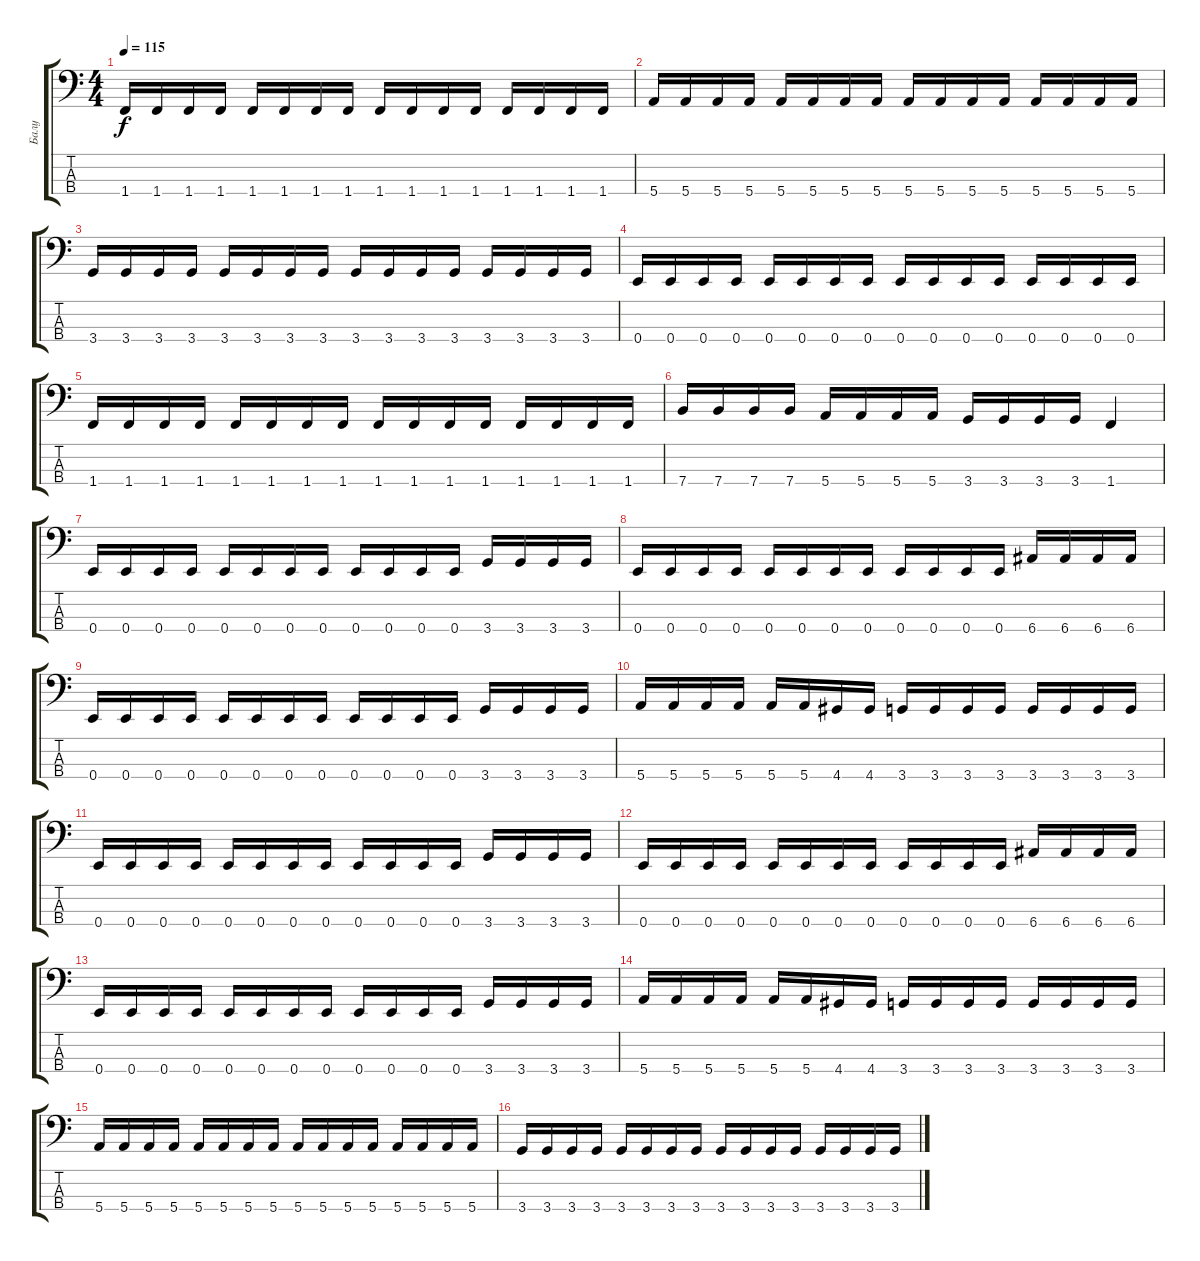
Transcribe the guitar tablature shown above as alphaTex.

\track ("Балу" "Балу") {instrument acousticguitarnylon}
\staff {score tabs}
\tuning (G2 D2 A1 E1) {hide}
\ts (4 4)
\tempo 115
\clef f4
\ks c
1.4.16{dy f} 1.4.16 1.4.16 1.4.16 1.4.16 1.4.16 1.4.16 1.4.16 1.4.16 1.4.16 1.4.16 1.4.16 1.4.16 1.4.16 1.4.16 1.4.16 |
5.4.16 5.4.16 5.4.16 5.4.16 5.4.16 5.4.16 5.4.16 5.4.16 5.4.16 5.4.16 5.4.16 5.4.16 5.4.16 5.4.16 5.4.16 5.4.16 |
3.4.16 3.4.16 3.4.16 3.4.16 3.4.16 3.4.16 3.4.16 3.4.16 3.4.16 3.4.16 3.4.16 3.4.16 3.4.16 3.4.16 3.4.16 3.4.16 |
0.4.16 0.4.16 0.4.16 0.4.16 0.4.16 0.4.16 0.4.16 0.4.16 0.4.16 0.4.16 0.4.16 0.4.16 0.4.16 0.4.16 0.4.16 0.4.16 |
1.4.16 1.4.16 1.4.16 1.4.16 1.4.16 1.4.16 1.4.16 1.4.16 1.4.16 1.4.16 1.4.16 1.4.16 1.4.16 1.4.16 1.4.16 1.4.16 |
7.4.16 7.4.16 7.4.16 7.4.16 5.4.16 5.4.16 5.4.16 5.4.16 3.4.16 3.4.16 3.4.16 3.4.16 1.4.4 |
0.4.16 0.4.16 0.4.16 0.4.16 0.4.16 0.4.16 0.4.16 0.4.16 0.4.16 0.4.16 0.4.16 0.4.16 3.4.16 3.4.16 3.4.16 3.4.16 |
0.4.16 0.4.16 0.4.16 0.4.16 0.4.16 0.4.16 0.4.16 0.4.16 0.4.16 0.4.16 0.4.16 0.4.16 6.4.16 6.4.16 6.4.16 6.4.16 |
0.4.16 0.4.16 0.4.16 0.4.16 0.4.16 0.4.16 0.4.16 0.4.16 0.4.16 0.4.16 0.4.16 0.4.16 3.4.16 3.4.16 3.4.16 3.4.16 |
5.4.16 5.4.16 5.4.16 5.4.16 5.4.16 5.4.16 4.4.16 4.4.16 3.4.16 3.4.16 3.4.16 3.4.16 3.4.16 3.4.16 3.4.16 3.4.16 |
0.4.16 0.4.16 0.4.16 0.4.16 0.4.16 0.4.16 0.4.16 0.4.16 0.4.16 0.4.16 0.4.16 0.4.16 3.4.16 3.4.16 3.4.16 3.4.16 |
0.4.16 0.4.16 0.4.16 0.4.16 0.4.16 0.4.16 0.4.16 0.4.16 0.4.16 0.4.16 0.4.16 0.4.16 6.4.16 6.4.16 6.4.16 6.4.16 |
0.4.16 0.4.16 0.4.16 0.4.16 0.4.16 0.4.16 0.4.16 0.4.16 0.4.16 0.4.16 0.4.16 0.4.16 3.4.16 3.4.16 3.4.16 3.4.16 |
5.4.16 5.4.16 5.4.16 5.4.16 5.4.16 5.4.16 4.4.16 4.4.16 3.4.16 3.4.16 3.4.16 3.4.16 3.4.16 3.4.16 3.4.16 3.4.16 |
5.4.16 5.4.16 5.4.16 5.4.16 5.4.16 5.4.16 5.4.16 5.4.16 5.4.16 5.4.16 5.4.16 5.4.16 5.4.16 5.4.16 5.4.16 5.4.16 |
3.4.16 3.4.16 3.4.16 3.4.16 3.4.16 3.4.16 3.4.16 3.4.16 3.4.16 3.4.16 3.4.16 3.4.16 3.4.16 3.4.16 3.4.16 3.4.16
